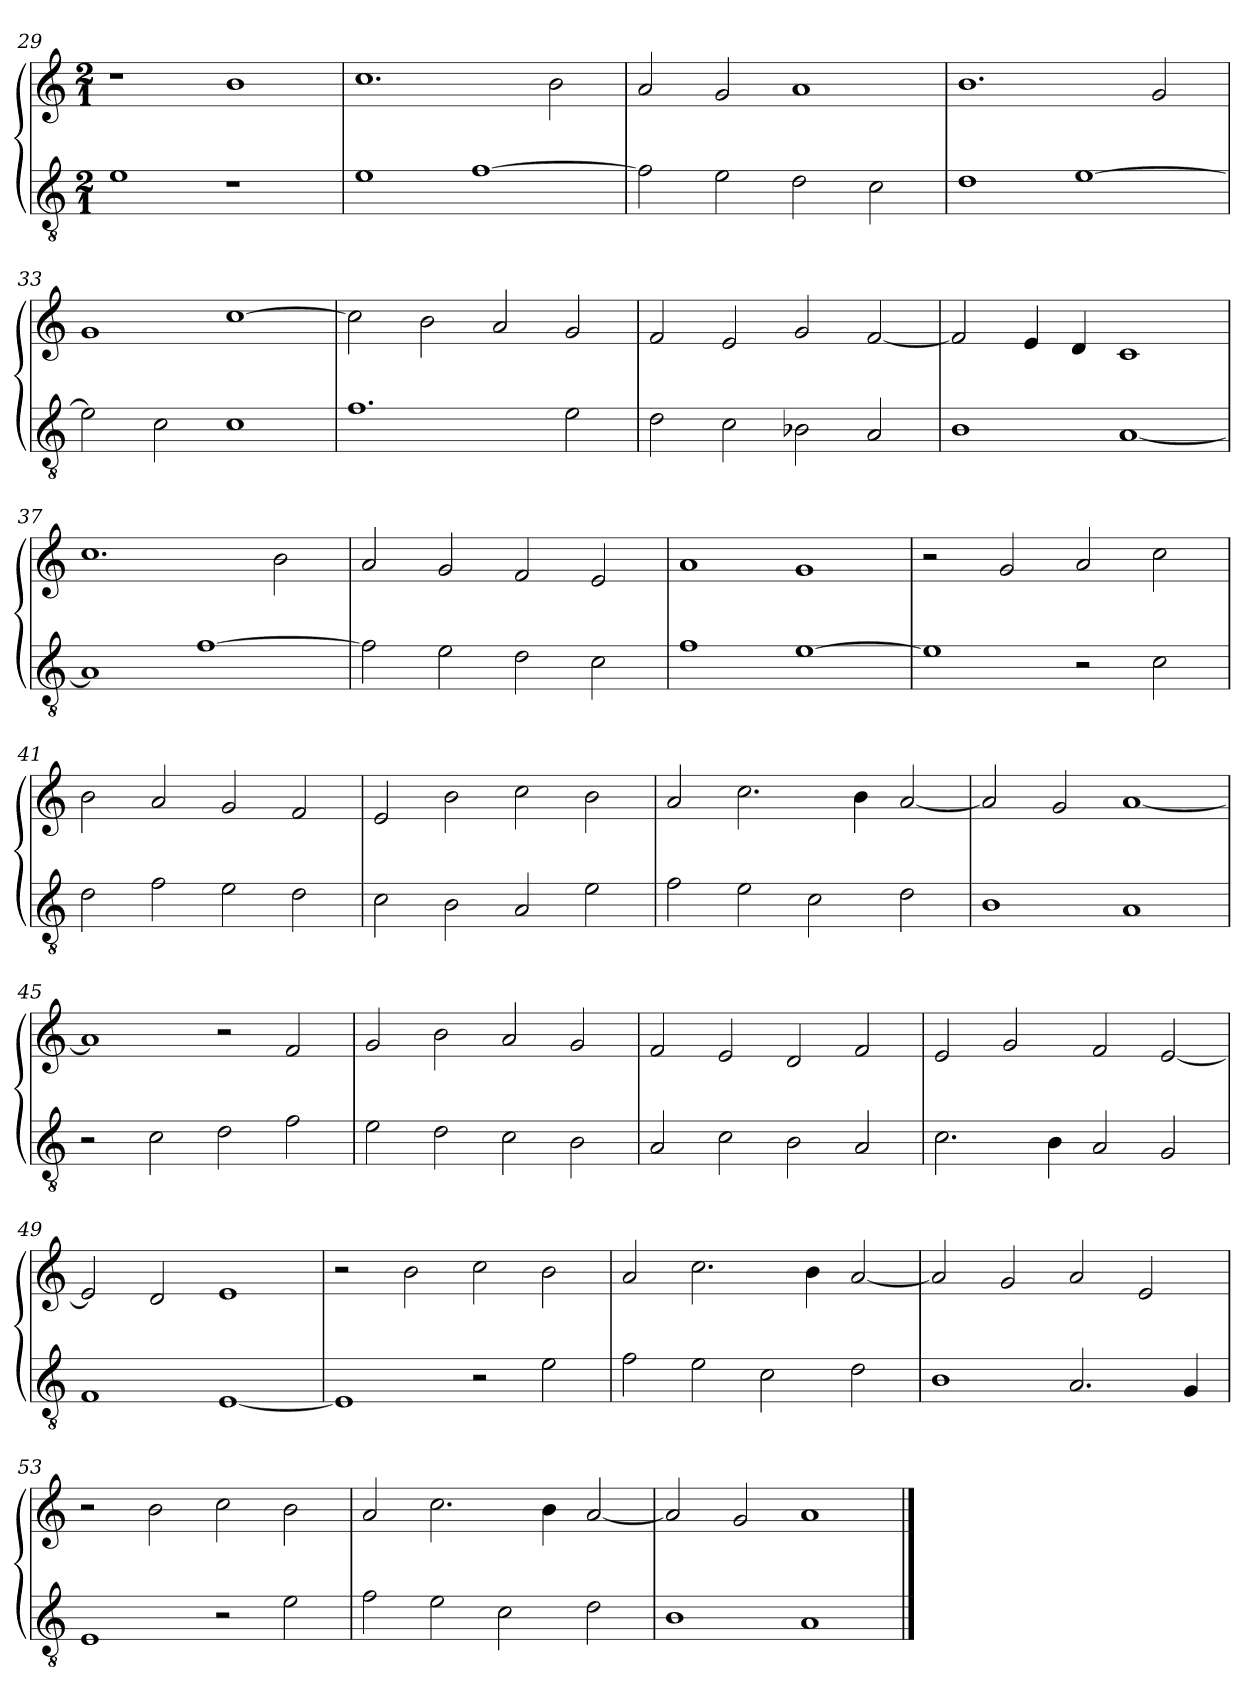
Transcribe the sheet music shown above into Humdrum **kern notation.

**kern	**kern
*part2	*part1
*staff2	*staff1
*clefGv2	*clefG2
*k[]	*k[]
*M2/1	*M2/1
=29	=29
1e	1r
1r	1b
=30	=30
1e	1.cc
[1f	.
.	2b
=31	=31
2f]	2a
2e	2g
2d	1a
2c	.
=32	=32
1d	1.b
[1e	.
.	2g
=33	=33
2e]	1g
2c	.
1c	[1cc
=34	=34
1.f	2cc]
.	2b
.	2a
2e	2g
=35	=35
2d	2f
2c	2e
2B-X	2g
2A	[2f
=36	=36
1B	2f]
.	4e
.	4d
[1A	1c
=37	=37
1A]	1.cc
[1f	.
.	2b
=38	=38
2f]	2a
2e	2g
2d	2f
2c	2e
=39	=39
1f	1a
[1e	1g
=40	=40
1e]	2r
.	2g
2r	2a
2c	2cc
=41	=41
2d	2b
2f	2a
2e	2g
2d	2f
=42	=42
2c	2e
2B	2b
2A	2cc
2e	2b
=43	=43
2f	2a
2e	2.cc
2c	.
.	4b
2d	[2a
=44	=44
1B	2a]
.	2g
1A	[1a
=45	=45
2r	1a]
2c	.
2d	2r
2f	2f
=46	=46
2e	2g
2d	2b
2c	2a
2B	2g
=47	=47
2A	2f
2c	2e
2B	2d
2A	2f
=48	=48
2.c	2e
.	2g
4B	.
2A	2f
2G	[2e
=49	=49
1F	2e]
.	2d
[1E	1e
=50	=50
1E]	2r
.	2b
2r	2cc
2e	2b
=51	=51
2f	2a
2e	2.cc
2c	.
.	4b
2d	[2a
=52	=52
1B	2a]
.	2g
2.A	2a
.	2e
4G	.
=53	=53
1E	2r
.	2b
2r	2cc
2e	2b
=54	=54
2f	2a
2e	2.cc
2c	.
.	4b
2d	[2a
=55	=55
1B	2a]
.	2g
1A	1a
==	==
*-	*-
